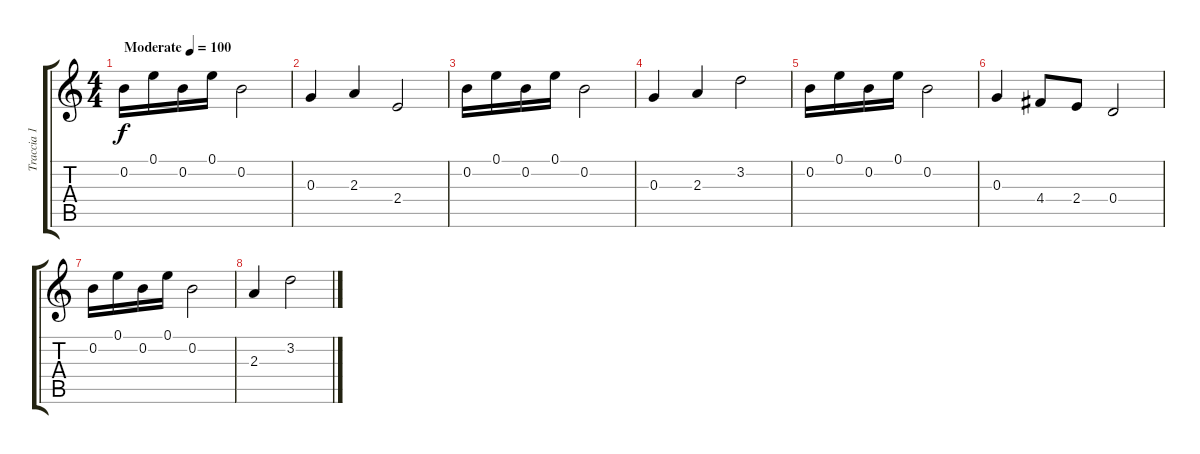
\track ("Traccia 1" "Traccia 1") {instrument acousticguitarsteel}
\staff {score tabs}
\tuning (E4 B3 G3 D3 A2 E2) {hide}
\ts (4 4)
\tempo (100 "Moderate")
\clef g2
\ks c
0.2.16{dy f instrument acousticguitarsteel} 0.1.16 0.2.16 0.1.16 0.2.2 |
0.3.4 2.3.4 2.4.2 |
0.2.16 0.1.16 0.2.16 0.1.16 0.2.2 |
0.3.4 2.3.4 3.2.2 |
0.2.16 0.1.16 0.2.16 0.1.16 0.2.2 |
0.3.4 4.4.8 2.4.8 0.4.2 |
0.2.16 0.1.16 0.2.16 0.1.16 0.2.2 |
2.3.4 3.2.2
